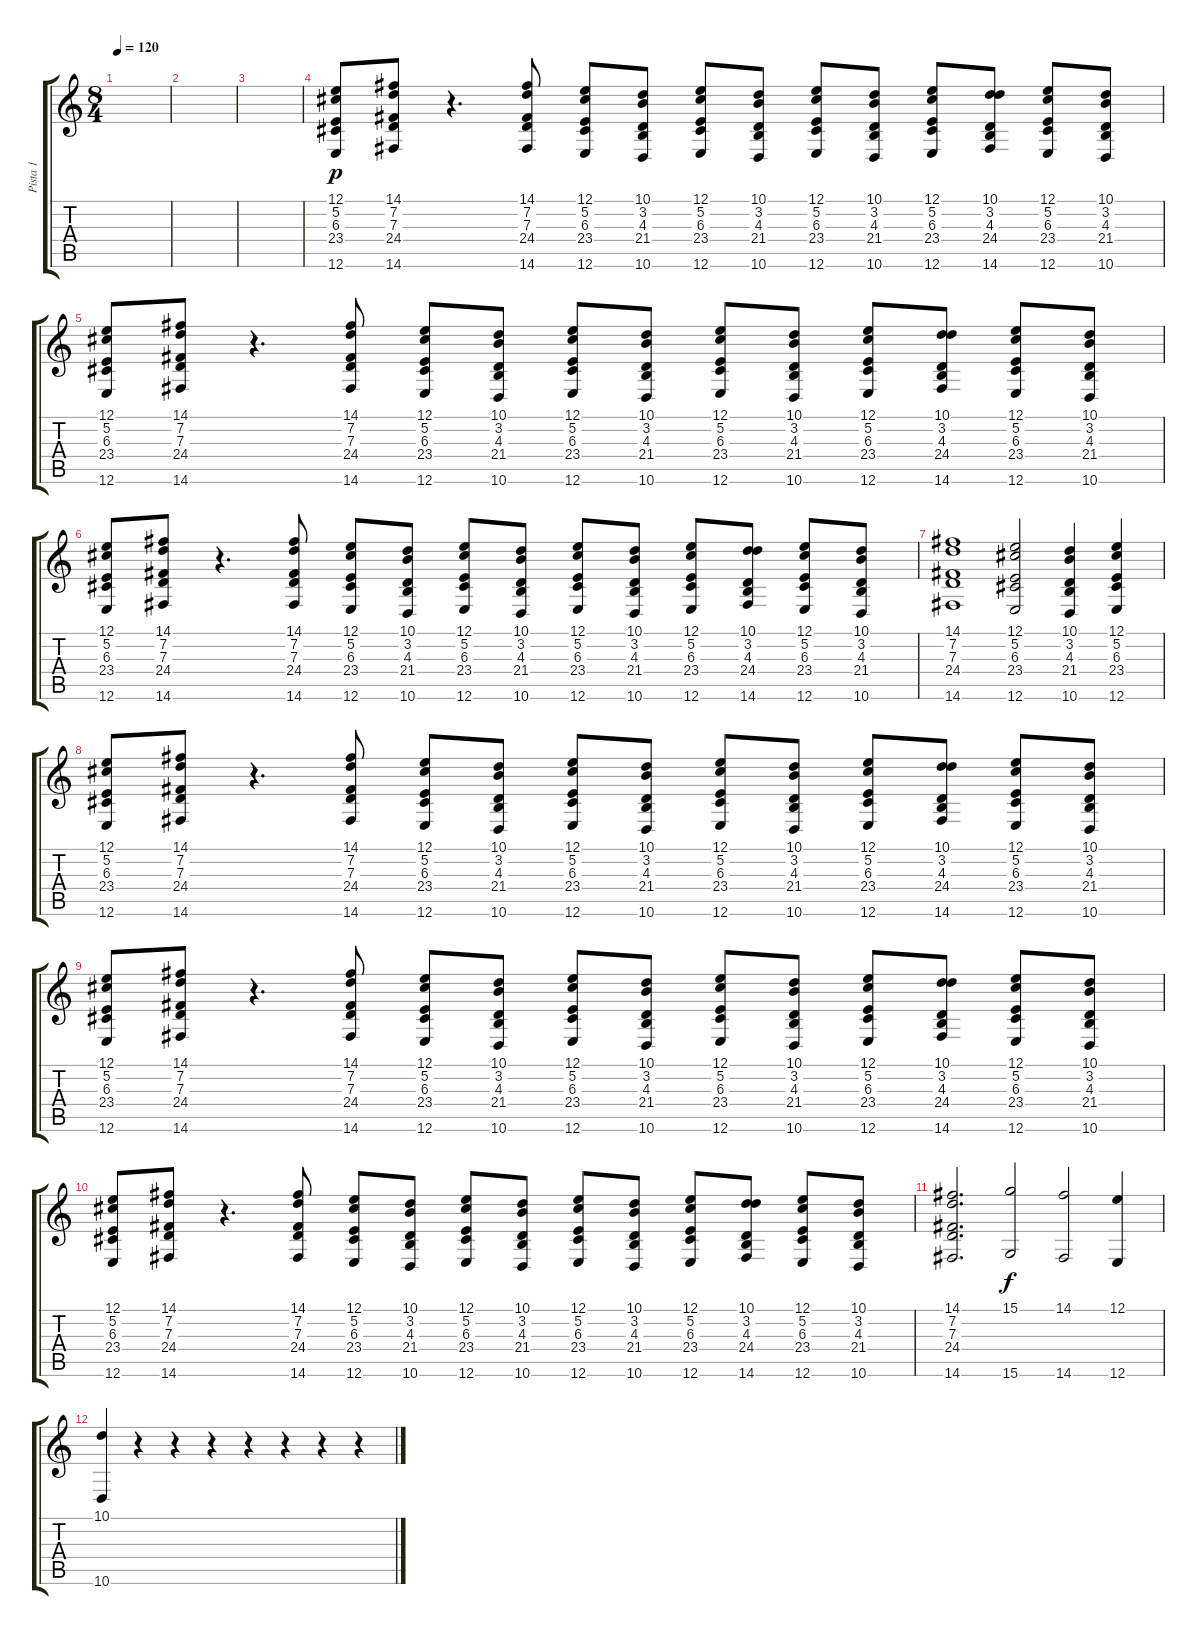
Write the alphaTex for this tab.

\track ("Pista 1" "Pista 1") {instrument glockenspiel}
\staff {score tabs}
\tuning (E4 B3 G3 D3 A2 E2) {hide}
\ts (8 4)
\tempo 120
\clef g2
\ks c
|
|
|
(12.1 5.2 6.3 23.4 12.6).8{dy p} (14.1 7.2 7.3 24.4 14.6).8 r.4{d} (14.1 7.2 7.3 24.4 14.6).8 (12.1 5.2 6.3 23.4 12.6).8 (10.1 3.2 4.3 21.4 10.6).8 (12.1 5.2 6.3 23.4 12.6).8 (10.1 3.2 4.3 21.4 10.6).8 (12.1 5.2 6.3 23.4 12.6).8 (10.1 3.2 4.3 21.4 10.6).8 (12.1 5.2 6.3 23.4 12.6).8 (10.1 3.2 4.3 24.4 14.6).8 (12.1 5.2 6.3 23.4 12.6).8 (10.1 3.2 4.3 21.4 10.6).8 |
(12.1 5.2 6.3 23.4 12.6).8 (14.1 7.2 7.3 24.4 14.6).8 r.4{d} (14.1 7.2 7.3 24.4 14.6).8 (12.1 5.2 6.3 23.4 12.6).8 (10.1 3.2 4.3 21.4 10.6).8 (12.1 5.2 6.3 23.4 12.6).8 (10.1 3.2 4.3 21.4 10.6).8 (12.1 5.2 6.3 23.4 12.6).8 (10.1 3.2 4.3 21.4 10.6).8 (12.1 5.2 6.3 23.4 12.6).8 (10.1 3.2 4.3 24.4 14.6).8 (12.1 5.2 6.3 23.4 12.6).8 (10.1 3.2 4.3 21.4 10.6).8 |
(12.1 5.2 6.3 23.4 12.6).8 (14.1 7.2 7.3 24.4 14.6).8 r.4{d} (14.1 7.2 7.3 24.4 14.6).8 (12.1 5.2 6.3 23.4 12.6).8 (10.1 3.2 4.3 21.4 10.6).8 (12.1 5.2 6.3 23.4 12.6).8 (10.1 3.2 4.3 21.4 10.6).8 (12.1 5.2 6.3 23.4 12.6).8 (10.1 3.2 4.3 21.4 10.6).8 (12.1 5.2 6.3 23.4 12.6).8 (10.1 3.2 4.3 24.4 14.6).8 (12.1 5.2 6.3 23.4 12.6).8 (10.1 3.2 4.3 21.4 10.6).8 |
(14.1 7.2 7.3 24.4 14.6).1 (12.1 5.2 6.3 23.4 12.6).2 (10.1 3.2 4.3 21.4 10.6).4 (12.1 5.2 6.3 23.4 12.6).4 |
(12.1 5.2 6.3 23.4 12.6).8 (14.1 7.2 7.3 24.4 14.6).8 r.4{d} (14.1 7.2 7.3 24.4 14.6).8 (12.1 5.2 6.3 23.4 12.6).8 (10.1 3.2 4.3 21.4 10.6).8 (12.1 5.2 6.3 23.4 12.6).8 (10.1 3.2 4.3 21.4 10.6).8 (12.1 5.2 6.3 23.4 12.6).8 (10.1 3.2 4.3 21.4 10.6).8 (12.1 5.2 6.3 23.4 12.6).8 (10.1 3.2 4.3 24.4 14.6).8 (12.1 5.2 6.3 23.4 12.6).8 (10.1 3.2 4.3 21.4 10.6).8 |
(12.1 5.2 6.3 23.4 12.6).8 (14.1 7.2 7.3 24.4 14.6).8 r.4{d} (14.1 7.2 7.3 24.4 14.6).8 (12.1 5.2 6.3 23.4 12.6).8 (10.1 3.2 4.3 21.4 10.6).8 (12.1 5.2 6.3 23.4 12.6).8 (10.1 3.2 4.3 21.4 10.6).8 (12.1 5.2 6.3 23.4 12.6).8 (10.1 3.2 4.3 21.4 10.6).8 (12.1 5.2 6.3 23.4 12.6).8 (10.1 3.2 4.3 24.4 14.6).8 (12.1 5.2 6.3 23.4 12.6).8 (10.1 3.2 4.3 21.4 10.6).8 |
(12.1 5.2 6.3 23.4 12.6).8 (14.1 7.2 7.3 24.4 14.6).8 r.4{d} (14.1 7.2 7.3 24.4 14.6).8 (12.1 5.2 6.3 23.4 12.6).8 (10.1 3.2 4.3 21.4 10.6).8 (12.1 5.2 6.3 23.4 12.6).8 (10.1 3.2 4.3 21.4 10.6).8 (12.1 5.2 6.3 23.4 12.6).8 (10.1 3.2 4.3 21.4 10.6).8 (12.1 5.2 6.3 23.4 12.6).8 (10.1 3.2 4.3 24.4 14.6).8 (12.1 5.2 6.3 23.4 12.6).8 (10.1 3.2 4.3 21.4 10.6).8 |
(14.1 7.2 7.3 24.4 14.6).2{d} (15.1 15.6).2{dy f} (14.1 14.6).2 (12.1 12.6).4 |
(10.1 10.6).4 r.4 r.4 r.4 r.4 r.4 r.4 r.4
